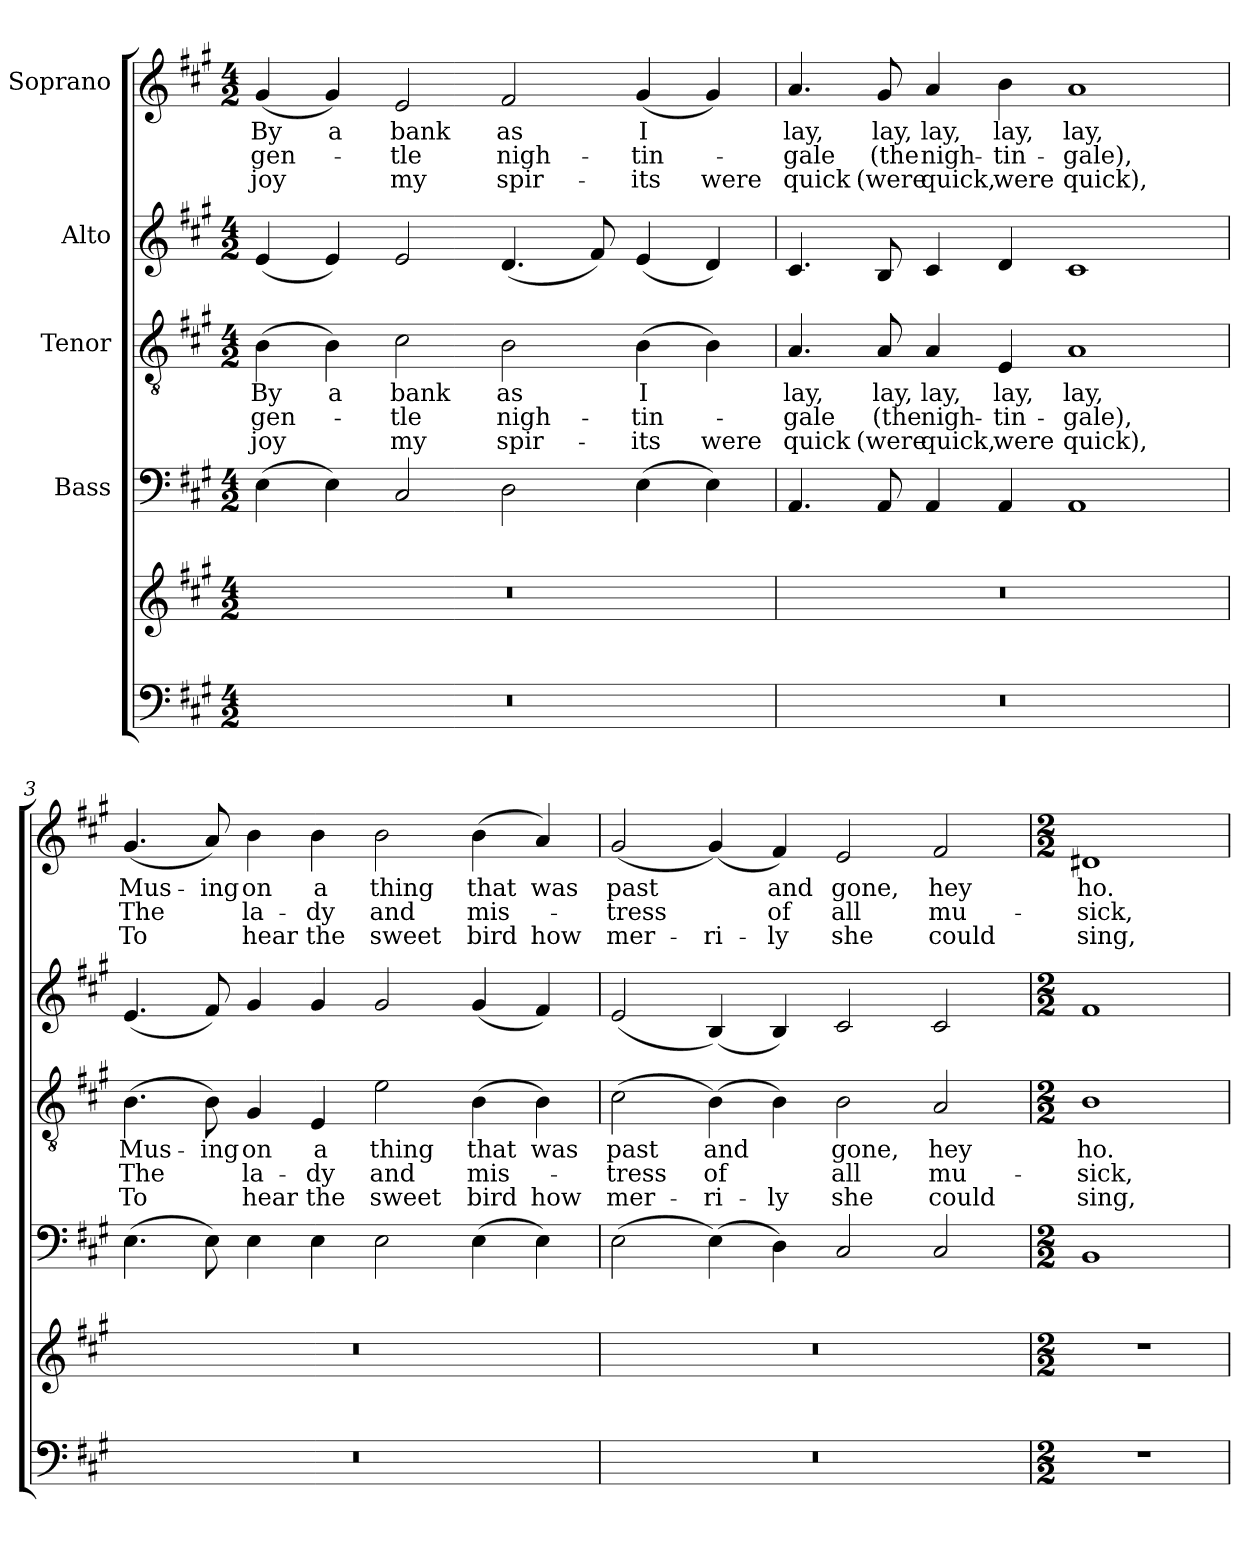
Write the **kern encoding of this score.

**kern	**kern	**kern	**kern	**text	**text	**text	**kern	**kern	**text	**text	**text
*part6	*part5	*part4	*part3	*part3	*part3	*part3	*part2	*part1	*part1	*part1	*part1
*staff6	*staff5	*staff4	*staff3	*staff3	*staff3	*staff3	*staff2	*staff1	*staff1	*staff1	*staff1
*	*	*I"Bass	*I"Tenor	*	*	*	*I"Alto	*I"Soprano	*	*	*
*clefF4	*clefG2	*clefF4	*clefGv2	*	*	*	*clefG2	*clefG2	*	*	*
*k[f#c#g#]	*k[f#c#g#]	*k[f#c#g#]	*k[f#c#g#]	*	*	*	*k[f#c#g#]	*k[f#c#g#]	*	*	*
*A:	*A:	*A:	*A:	*	*	*	*A:	*A:	*	*	*
*M4/2	*M4/2	*M4/2	*M4/2	*	*	*	*M4/2	*M4/2	*	*	*
=1	=1	=1	=1	=1	=1	=1	=1	=1	=1	=1	=1
0r	0r	(4E\	(4B\	By	gen-	joy	(4e/	(4g#/	By	gen-	joy
.	.	4E\)	4B\)	a	.	.	4e/)	4g#/)	a	.	.
.	.	2C#/	2c#\	bank	-tle	my	2e/	2e/	bank	-tle	my
.	.	2D\	2B\	as	nigh-	spir-	(4.d/	2f#/	as	nigh-	spir-
.	.	.	.	.	.	.	8f#/)	.	.	.	.
.	.	(4E\	(4B\	I	-tin-	-its	(4e/	(4g#/	I	-tin-	-its
.	.	4E\)	4B\)	.	.	were	4d/)	4g#/)	.	.	were
=2	=2	=2	=2	=2	=2	=2	=2	=2	=2	=2	=2
0r	0r	4.AA/	4.A/	lay,	-gale	quick	4.c#/	4.a/	lay,	-gale	quick
.	.	8AA/	8A/	lay,	(the	(were	8B/	8g#/	lay,	(the	(were
.	.	4AA/	4A/	lay,	nigh-	quick,	4c#/	4a/	lay,	nigh-	quick,
.	.	4AA/	4E/	lay,	-tin-	were	4d/	4b\	lay,	-tin-	were
.	.	1AA	1A	lay,	-gale),	quick),	1c#	1a	lay,	-gale),	quick),
=3	=3	=3	=3	=3	=3	=3	=3	=3	=3	=3	=3
0r	0r	(4.E\	(4.B\	Mus-	The	To	(4.e/	(4.g#/	Mus-	The	To
.	.	8E\)	8B\)	-ing	.	.	8f#/)	8a/)	-ing	.	.
.	.	4E\	4G#/	on	la-	hear	4g#/	4b\	on	la-	hear
.	.	4E\	4E/	a	-dy	the	4g#/	4b\	a	-dy	the
.	.	2E\	2e\	thing	and	sweet	2g#/	2b\	thing	and	sweet
.	.	(4E\	(4B\	that	mis-	bird	(4g#/	(4b\	that	mis-	bird
.	.	4E\)	4B\)	was	.	how	4f#/)	4a/)	was	.	how
=4	=4	=4	=4	=4	=4	=4	=4	=4	=4	=4	=4
0r	0r	(2E\	(2c#\	past	-tress	mer-	(2e/	(2g#/	past	-tress	mer-
.	.	(4E\)	(4B\)	and	of	-ri-	(4B/)	(4g#/)	.	.	-ri-
.	.	4D\)	4B\)	.	.	-ly	4B/)	4f#/)	and	of	-ly
.	.	2C#/	2B\	gone,	all	she	2c#/	2e/	gone,	all	she
.	.	2C#/	2A/	hey	mu-	could	2c#/	2f#/	hey	mu-	could
!!LO:LB:g=z
=5	=5	=5	=5	=5	=5	=5	=5	=5	=5	=5	=5
*M2/2	*M2/2	*M2/2	*M2/2	*	*	*	*M2/2	*M2/2	*	*	*
1r	1r	1BB	1B	ho.	-sick,	sing,	1f#	1d#X	ho.	-sick,	sing,
=	=	=	=	=	=	=	=	=	=	=	=
*-	*-	*-	*-	*-	*-	*-	*-	*-	*-	*-	*-
